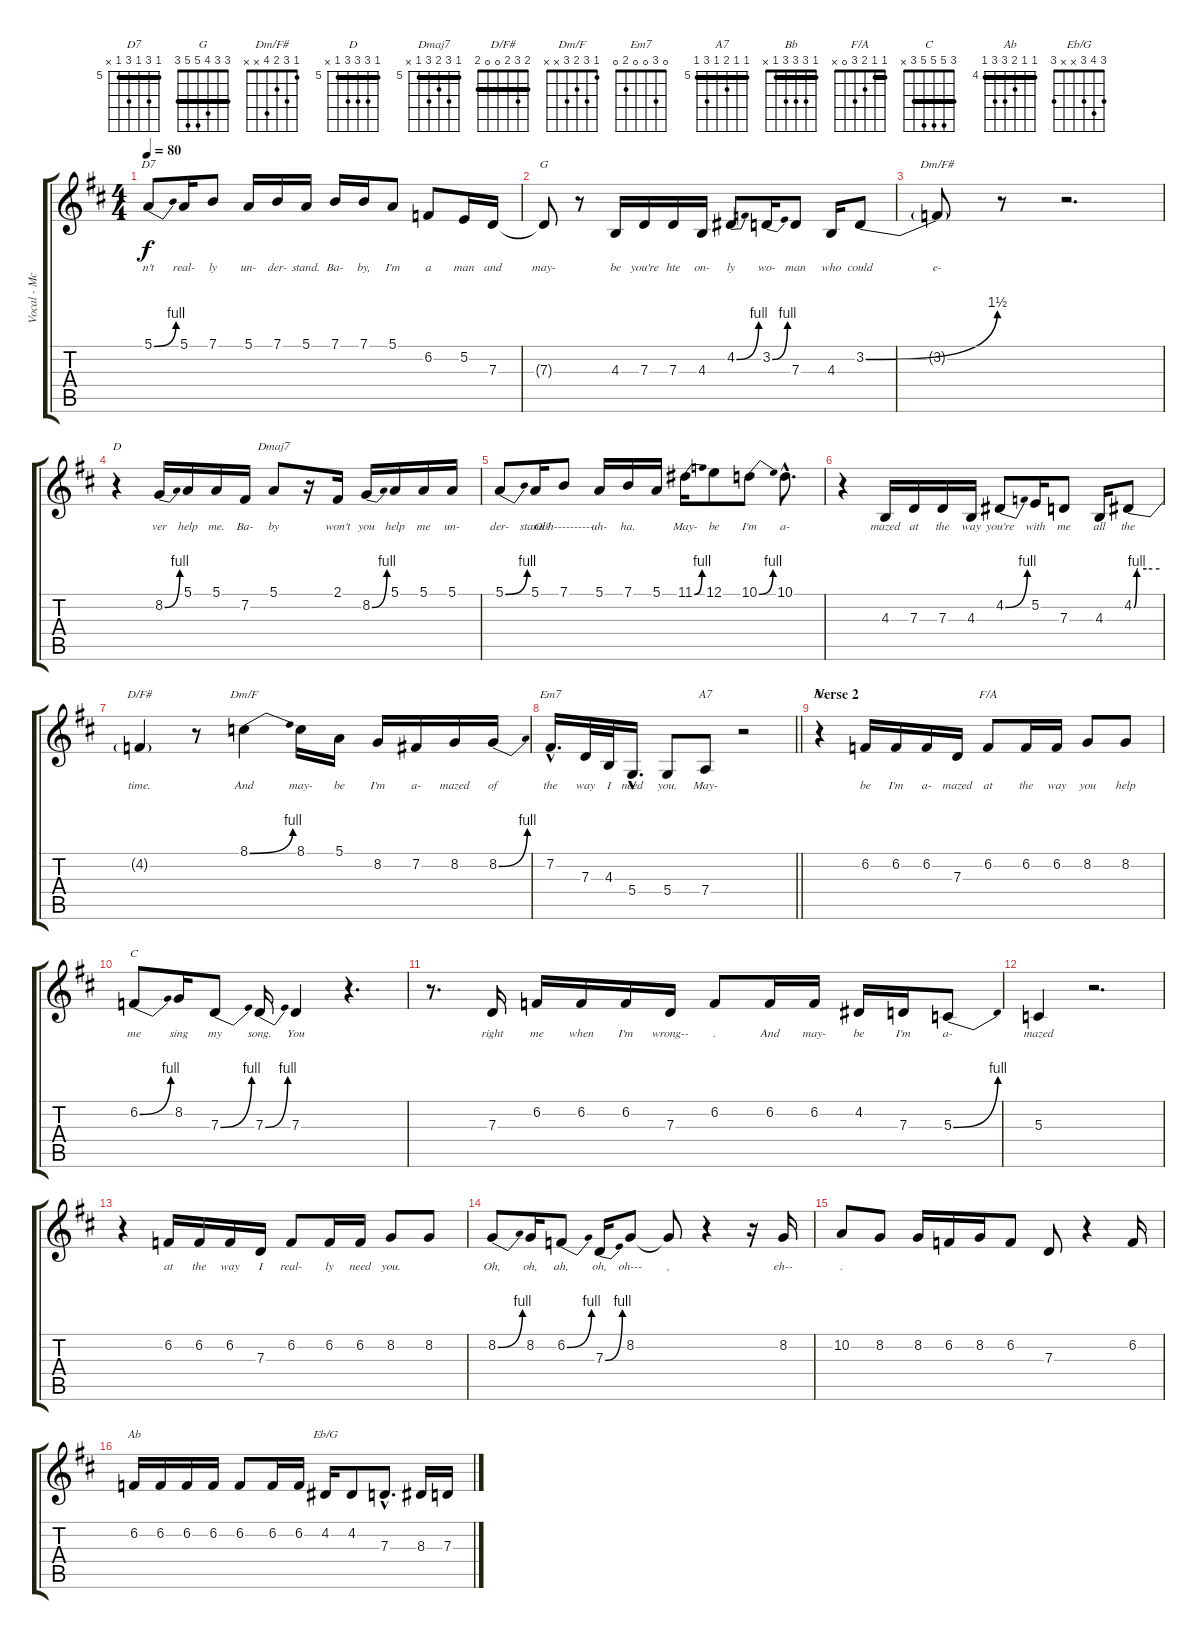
\track ("Vocal - McCartney" "Vocal - Mc") {instrument altosax}
\staff {score tabs}
\tuning (E4 B3 G3 D3 A2 E2) {hide}
\chord ("D7" 5 7 5 7 5 x) {firstfret 5 barre 5}
\chord ("G" 3 3 4 5 5 3) {barre 3}
\chord ("Dm/F#" 1 3 2 4 x x)
\chord ("D" 5 7 7 7 5 x) {firstfret 5 barre 5}
\chord ("Dmaj7" 5 7 6 7 5 x) {firstfret 5 barre 5}
\chord ("D/F#" 2 3 2 0 0 2) {barre 2}
\chord ("Dm/F" 1 3 2 3 x x)
\chord ("Em7" 0 3 0 0 2 0)
\chord ("A7" 5 5 6 5 7 5) {firstfret 5 barre 5}
\chord ("Bb" 1 3 3 3 1 x) {barre 1}
\chord ("F/A" 1 1 2 3 0 x) {barre 1}
\chord ("C" 3 5 5 5 3 x) {barre 3}
\chord ("Ab" 4 4 5 6 6 4) {firstfret 4 barre 4}
\chord ("Eb/G" 3 4 3 x x 3)
\ts (4 4)
\tempo 80
\clef g2
\ks d
5.1{be (bend 0 0 60 4)}.8{ch "D7" lyrics (0 "n't") lyrics (1 "") lyrics (2 "") lyrics (3 "") lyrics (4 "") dy f} 5.1.16{lyrics (0 "real-") lyrics (1 "") lyrics (2 "") lyrics (3 "") lyrics (4 "")} 7.1.8{lyrics (0 "ly") lyrics (1 "") lyrics (2 "") lyrics (3 "") lyrics (4 "")} 5.1.16{lyrics (0 "un-") lyrics (1 "") lyrics (2 "") lyrics (3 "") lyrics (4 "")} 7.1.16{lyrics (0 "der-") lyrics (1 "") lyrics (2 "") lyrics (3 "") lyrics (4 "")} 5.1.16{lyrics (0 "stand.") lyrics (1 "") lyrics (2 "") lyrics (3 "") lyrics (4 "")} 7.1.16{lyrics (0 "Ba-") lyrics (1 "") lyrics (2 "") lyrics (3 "") lyrics (4 "")} 7.1.16{lyrics (0 "by,") lyrics (1 "") lyrics (2 "") lyrics (3 "") lyrics (4 "")} 5.1.8{lyrics (0 "I'm") lyrics (1 "") lyrics (2 "") lyrics (3 "") lyrics (4 "")} 6.2.8{lyrics (0 "a") lyrics (1 "") lyrics (2 "") lyrics (3 "") lyrics (4 "")} 5.2.16{lyrics (0 "man") lyrics (1 "") lyrics (2 "") lyrics (3 "") lyrics (4 "")} 7.3.16{lyrics (0 "and") lyrics (1 "") lyrics (2 "") lyrics (3 "") lyrics (4 "")} |
7.3{t}.8{ch "G" lyrics (0 "may-") lyrics (1 "") lyrics (2 "") lyrics (3 "") lyrics (4 "")} r.8 4.3.16{lyrics (0 "be") lyrics (1 "") lyrics (2 "") lyrics (3 "") lyrics (4 "")} 7.3.16{lyrics (0 "you're") lyrics (1 "") lyrics (2 "") lyrics (3 "") lyrics (4 "")} 7.3.16{lyrics (0 "hte") lyrics (1 "") lyrics (2 "") lyrics (3 "") lyrics (4 "")} 4.3.16{lyrics (0 "on-") lyrics (1 "") lyrics (2 "") lyrics (3 "") lyrics (4 "")} 4.2{be (bend 0 0 60 4)}.8{lyrics (0 "ly") lyrics (1 "") lyrics (2 "") lyrics (3 "") lyrics (4 "")} 3.2{be (bend 0 0 60 4)}.16{lyrics (0 "wo-") lyrics (1 "") lyrics (2 "") lyrics (3 "") lyrics (4 "")} 7.3.8{lyrics (0 "man") lyrics (1 "") lyrics (2 "") lyrics (3 "") lyrics (4 "")} 4.3.16{lyrics (0 "who") lyrics (1 "") lyrics (2 "") lyrics (3 "") lyrics (4 "")} 3.2{be (bend 0 0 60 6)}.8{lyrics (0 "could") lyrics (1 "") lyrics (2 "") lyrics (3 "") lyrics (4 "")} |
3.2{t}.8{ch "Dm/F#" lyrics (0 "e-") lyrics (1 "") lyrics (2 "") lyrics (3 "") lyrics (4 "")} r.8 r.2{d} |
r.4{ch "D"} 8.2{be (bend 0 0 60 4)}.16{lyrics (0 "ver") lyrics (1 "") lyrics (2 "") lyrics (3 "") lyrics (4 "")} 5.1.16{lyrics (0 "help") lyrics (1 "") lyrics (2 "") lyrics (3 "") lyrics (4 "")} 5.1.16{lyrics (0 "me.") lyrics (1 "") lyrics (2 "") lyrics (3 "") lyrics (4 "")} 7.2.16{lyrics (0 "Ba-") lyrics (1 "") lyrics (2 "") lyrics (3 "") lyrics (4 "")} 5.1.8{ch "Dmaj7" lyrics (0 "by") lyrics (1 "") lyrics (2 "") lyrics (3 "") lyrics (4 "")} r.16 2.1.16{lyrics (0 "won't") lyrics (1 "") lyrics (2 "") lyrics (3 "") lyrics (4 "")} 8.2{be (bend 0 0 60 4)}.16{lyrics (0 "you") lyrics (1 "") lyrics (2 "") lyrics (3 "") lyrics (4 "")} 5.1.16{lyrics (0 "help") lyrics (1 "") lyrics (2 "") lyrics (3 "") lyrics (4 "")} 5.1.16{lyrics (0 "me") lyrics (1 "") lyrics (2 "") lyrics (3 "") lyrics (4 "")} 5.1.16{lyrics (0 "un-") lyrics (1 "") lyrics (2 "") lyrics (3 "") lyrics (4 "")} |
5.1{be (bend 0 0 60 4)}.8{lyrics (0 "der-") lyrics (1 "") lyrics (2 "") lyrics (3 "") lyrics (4 "")} 5.1.16{lyrics (0 "stand?") lyrics (1 "") lyrics (2 "") lyrics (3 "") lyrics (4 "")} 7.1.8{lyrics (0 "Ooh----------") lyrics (1 "") lyrics (2 "") lyrics (3 "") lyrics (4 "")} 5.1.16{lyrics (0 "uh-") lyrics (1 "") lyrics (2 "") lyrics (3 "") lyrics (4 "")} 7.1.16{lyrics (0 "ha.") lyrics (1 "") lyrics (2 "") lyrics (3 "") lyrics (4 "")} 5.1.16{lyrics (0 "") lyrics (1 "") lyrics (2 "") lyrics (3 "") lyrics (4 "")} 11.1{be (bend 0 0 60 4)}.16{lyrics (0 "May-") lyrics (1 "") lyrics (2 "") lyrics (3 "") lyrics (4 "")} 12.1.8{lyrics (0 "be") lyrics (1 "") lyrics (2 "") lyrics (3 "") lyrics (4 "")} 10.1{be (bend 0 0 60 4)}.8{lyrics (0 "I'm") lyrics (1 "") lyrics (2 "") lyrics (3 "") lyrics (4 "")} 10.1{hac}.8{d lyrics (0 "a-") lyrics (1 "") lyrics (2 "") lyrics (3 "") lyrics (4 "")} |
r.4 4.3.16{lyrics (0 "mazed") lyrics (1 "") lyrics (2 "") lyrics (3 "") lyrics (4 "")} 7.3.16{lyrics (0 "at") lyrics (1 "") lyrics (2 "") lyrics (3 "") lyrics (4 "")} 7.3.16{lyrics (0 "the") lyrics (1 "") lyrics (2 "") lyrics (3 "") lyrics (4 "")} 4.3.16{lyrics (0 "way") lyrics (1 "") lyrics (2 "") lyrics (3 "") lyrics (4 "")} 4.2{be (bend 0 0 60 4)}.8{lyrics (0 "you're") lyrics (1 "") lyrics (2 "") lyrics (3 "") lyrics (4 "")} 5.2.16{lyrics (0 "with") lyrics (1 "") lyrics (2 "") lyrics (3 "") lyrics (4 "")} 7.3.8{lyrics (0 "me") lyrics (1 "") lyrics (2 "") lyrics (3 "") lyrics (4 "")} 4.3.16{lyrics (0 "all") lyrics (1 "") lyrics (2 "") lyrics (3 "") lyrics (4 "")} 4.2{be (custom 0 0 7 4 10 4 30 4 60 4)}.8{lyrics (0 "the") lyrics (1 "") lyrics (2 "") lyrics (3 "") lyrics (4 "")} |
4.2{t}.4{ch "D/F#" lyrics (0 "time.") lyrics (1 "") lyrics (2 "") lyrics (3 "") lyrics (4 "")} r.8 8.1{be (bend 0 0 60 4)}.4{ch "Dm/F" lyrics (0 "And") lyrics (1 "") lyrics (2 "") lyrics (3 "") lyrics (4 "")} 8.1.16{lyrics (0 "may-") lyrics (1 "") lyrics (2 "") lyrics (3 "") lyrics (4 "")} 5.1.16{lyrics (0 "be") lyrics (1 "") lyrics (2 "") lyrics (3 "") lyrics (4 "")} 8.2.16{lyrics (0 "I'm") lyrics (1 "") lyrics (2 "") lyrics (3 "") lyrics (4 "")} 7.2.16{lyrics (0 "a-") lyrics (1 "") lyrics (2 "") lyrics (3 "") lyrics (4 "")} 8.2.16{lyrics (0 "mazed") lyrics (1 "") lyrics (2 "") lyrics (3 "") lyrics (4 "")} 8.2{be (bend 0 0 60 4)}.16{lyrics (0 "of") lyrics (1 "") lyrics (2 "") lyrics (3 "") lyrics (4 "")} |
\barLineRight lightlight
7.2{hac}.16{d ch "Em7" lyrics (0 "the") lyrics (1 "") lyrics (2 "") lyrics (3 "") lyrics (4 "")} 7.3.32{lyrics (0 "way") lyrics (1 "") lyrics (2 "") lyrics (3 "") lyrics (4 "")} 4.3.32{lyrics (0 "I") lyrics (1 "") lyrics (2 "") lyrics (3 "") lyrics (4 "")} 5.4{hac}.16{d lyrics (0 "need") lyrics (1 "") lyrics (2 "") lyrics (3 "") lyrics (4 "")} 5.4.8{lyrics (0 "you.") lyrics (1 "") lyrics (2 "") lyrics (3 "") lyrics (4 "")} 7.4.8{ch "A7" lyrics (0 "May-") lyrics (1 "") lyrics (2 "") lyrics (3 "") lyrics (4 "")} r.2 |
\section ("" "Verse 2")
r.4{ch "Bb"} 6.2.16{lyrics (0 "be") lyrics (1 "") lyrics (2 "") lyrics (3 "") lyrics (4 "")} 6.2.16{lyrics (0 "I'm") lyrics (1 "") lyrics (2 "") lyrics (3 "") lyrics (4 "")} 6.2.16{lyrics (0 "a-") lyrics (1 "") lyrics (2 "") lyrics (3 "") lyrics (4 "")} 7.3.16{lyrics (0 "mazed") lyrics (1 "") lyrics (2 "") lyrics (3 "") lyrics (4 "")} 6.2.8{ch "F/A" lyrics (0 "at") lyrics (1 "") lyrics (2 "") lyrics (3 "") lyrics (4 "")} 6.2.16{lyrics (0 "the") lyrics (1 "") lyrics (2 "") lyrics (3 "") lyrics (4 "")} 6.2.16{lyrics (0 "way") lyrics (1 "") lyrics (2 "") lyrics (3 "") lyrics (4 "")} 8.2.8{lyrics (0 "you") lyrics (1 "") lyrics (2 "") lyrics (3 "") lyrics (4 "")} 8.2.8{lyrics (0 "help") lyrics (1 "") lyrics (2 "") lyrics (3 "") lyrics (4 "")} |
6.2{be (bend 0 0 60 4)}.8{ch "C" lyrics (0 "me") lyrics (1 "") lyrics (2 "") lyrics (3 "") lyrics (4 "")} 8.2.16{lyrics (0 "sing") lyrics (1 "") lyrics (2 "") lyrics (3 "") lyrics (4 "")} 7.3{be (bend 0 0 60 4)}.8{lyrics (0 "my") lyrics (1 "") lyrics (2 "") lyrics (3 "") lyrics (4 "")} 7.3{be (bend 0 0 60 4)}.16{lyrics (0 "song.") lyrics (1 "") lyrics (2 "") lyrics (3 "") lyrics (4 "")} 7.3.4{lyrics (0 "You") lyrics (1 "") lyrics (2 "") lyrics (3 "") lyrics (4 "")} r.4{d} |
r.8{d} 7.3.16{lyrics (0 "right") lyrics (1 "") lyrics (2 "") lyrics (3 "") lyrics (4 "")} 6.2.16{lyrics (0 "me") lyrics (1 "") lyrics (2 "") lyrics (3 "") lyrics (4 "")} 6.2.16{lyrics (0 "when") lyrics (1 "") lyrics (2 "") lyrics (3 "") lyrics (4 "")} 6.2.16{lyrics (0 "I'm") lyrics (1 "") lyrics (2 "") lyrics (3 "") lyrics (4 "")} 7.3.16{lyrics (0 "wrong--") lyrics (1 "") lyrics (2 "") lyrics (3 "") lyrics (4 "")} 6.2.8{lyrics (0 ".") lyrics (1 "") lyrics (2 "") lyrics (3 "") lyrics (4 "")} 6.2.16{lyrics (0 "And") lyrics (1 "") lyrics (2 "") lyrics (3 "") lyrics (4 "")} 6.2.16{lyrics (0 "may-") lyrics (1 "") lyrics (2 "") lyrics (3 "") lyrics (4 "")} 4.2.16{lyrics (0 "be") lyrics (1 "") lyrics (2 "") lyrics (3 "") lyrics (4 "")} 7.3.16{lyrics (0 "I'm") lyrics (1 "") lyrics (2 "") lyrics (3 "") lyrics (4 "")} 5.3{be (bend 0 0 60 4)}.8{lyrics (0 "a-") lyrics (1 "") lyrics (2 "") lyrics (3 "") lyrics (4 "")} |
5.3.4{lyrics (0 "mazed") lyrics (1 "") lyrics (2 "") lyrics (3 "") lyrics (4 "")} r.2{d} |
r.4 6.2.16{lyrics (0 "at") lyrics (1 "") lyrics (2 "") lyrics (3 "") lyrics (4 "")} 6.2.16{lyrics (0 "the") lyrics (1 "") lyrics (2 "") lyrics (3 "") lyrics (4 "")} 6.2.16{lyrics (0 "way") lyrics (1 "") lyrics (2 "") lyrics (3 "") lyrics (4 "")} 7.3.16{lyrics (0 "I") lyrics (1 "") lyrics (2 "") lyrics (3 "") lyrics (4 "")} 6.2.8{lyrics (0 "real-") lyrics (1 "") lyrics (2 "") lyrics (3 "") lyrics (4 "")} 6.2.16{lyrics (0 "ly") lyrics (1 "") lyrics (2 "") lyrics (3 "") lyrics (4 "")} 6.2.16{lyrics (0 "need") lyrics (1 "") lyrics (2 "") lyrics (3 "") lyrics (4 "")} 8.2.8{lyrics (0 "you.") lyrics (1 "") lyrics (2 "") lyrics (3 "") lyrics (4 "")} 8.2.8{lyrics (0 "") lyrics (1 "") lyrics (2 "") lyrics (3 "") lyrics (4 "")} |
8.2{be (bend 0 0 60 4)}.8{lyrics (0 "Oh,") lyrics (1 "") lyrics (2 "") lyrics (3 "") lyrics (4 "")} 8.2.16{lyrics (0 "oh,") lyrics (1 "") lyrics (2 "") lyrics (3 "") lyrics (4 "")} 6.2{be (bend 0 0 60 4)}.8{lyrics (0 "ah,") lyrics (1 "") lyrics (2 "") lyrics (3 "") lyrics (4 "")} 7.3{be (bend 0 0 60 4)}.16{lyrics (0 "oh,") lyrics (1 "") lyrics (2 "") lyrics (3 "") lyrics (4 "")} 8.2.8{lyrics (0 "oh---") lyrics (1 "") lyrics (2 "") lyrics (3 "") lyrics (4 "")} 8.2{t}.8{lyrics (0 ",") lyrics (1 "") lyrics (2 "") lyrics (3 "") lyrics (4 "")} r.4 r.16 8.2.16{lyrics (0 "eh--") lyrics (1 "") lyrics (2 "") lyrics (3 "") lyrics (4 "")} |
10.2.8{lyrics (0 ".") lyrics (1 "") lyrics (2 "") lyrics (3 "") lyrics (4 "")} 8.2.8 8.2.16 6.2.16 8.2.16 6.2.8 7.3.8 r.4 6.2.16 |
6.2.16{ch "Ab"} 6.2.16 6.2.16 6.2.16 6.2.8 6.2.16 6.2.16 4.2.16{ch "Eb/G"} 4.2.8 7.3{hac}.8{d} 8.3.16 7.3.16
